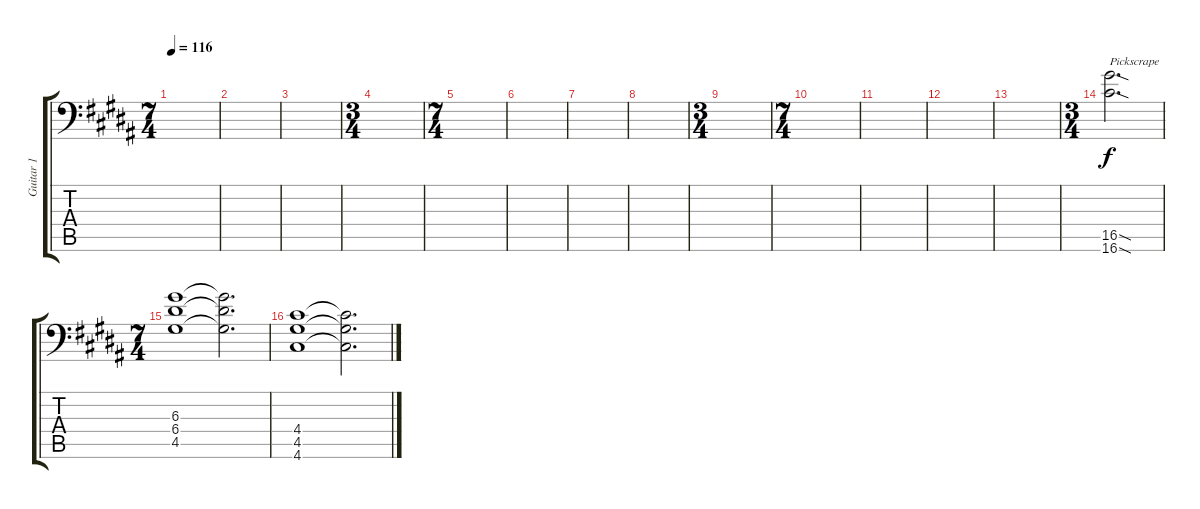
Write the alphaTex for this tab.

\track ("Guitar 1" "Guitar 1") {instrument distortionguitar}
\staff {score tabs}
\tuning (B3 Gb3 D3 A2 E2 A1) {hide}
\ts (7 4)
\tempo 116
\clef f4
\ks g#minor
|
|
|
\ts (3 4)
|
\ts (7 4)
|
|
|
|
\ts (3 4)
|
\ts (7 4)
|
|
|
|
\ts (3 4)
(16.5{sod} 16.6{sod}).2{d txt "Pickscrape"} |
\ts (7 4)
(6.3 6.4 4.5).1 (6.3{t} 6.4{t} 4.5{t}).2{d} |
(4.4 4.5 4.6).1 (4.4{t} 4.5{t} 4.6{t}).2{d}
